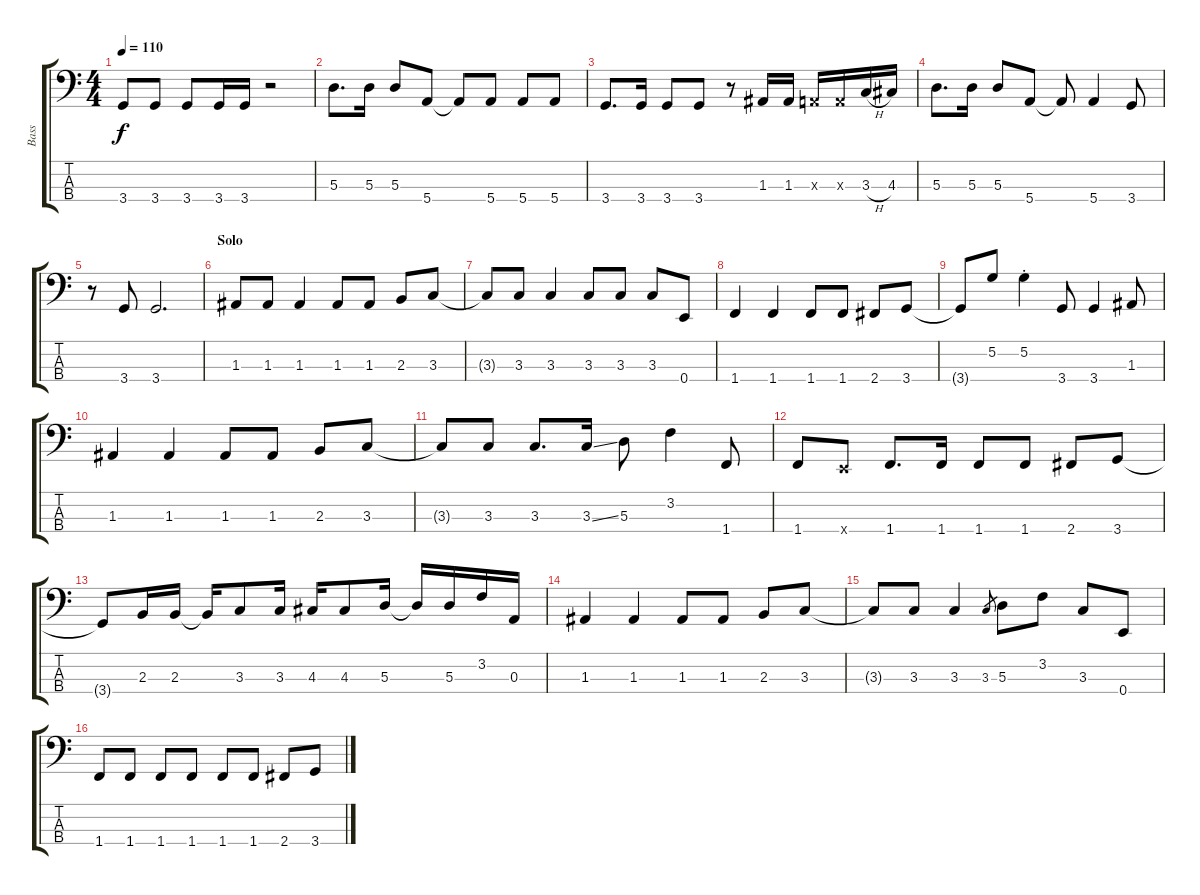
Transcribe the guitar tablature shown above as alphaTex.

\track ("Bass" "Bass") {instrument electricbassfinger}
\staff {score tabs}
\tuning (G2 D2 A1 E1) {hide}
\ts (4 4)
\tempo 110
\clef f4
\ks c
3.4{t}.8{dy f} 3.4.8 3.4.8 3.4.16 3.4.16 r.2 |
5.3.8{d} 5.3.16 5.3.8 5.4.8 5.4{t}.8 5.4.8 5.4.8 5.4.8 |
3.4.8{d} 3.4.16 3.4.8 3.4.8 r.8 1.3.16 1.3.16 0.3{x}.16 0.3{x}.16 3.3{h}.16 4.3.16 |
5.3.8{d} 5.3.16 5.3.8 5.4.8 5.4{t}.8 5.4.4 3.4.8 |
r.8 3.4.8 3.4.2{d} |
\section ("" "Solo")
1.3.8 1.3.8 1.3.4 1.3.8 1.3.8 2.3.8 3.3.8 |
3.3{t}.8 3.3.8 3.3.4 3.3.8 3.3.8 3.3.8 0.4.8 |
1.4.4 1.4.4 1.4.8 1.4.8 2.4.8 3.4.8 |
3.4{t}.8 5.2.8 5.2{st}.4 3.4.8 3.4.4 1.3.8 |
1.3.4 1.3.4 1.3.8 1.3.8 2.3.8 3.3.8 |
3.3{t}.8 3.3.8 3.3.8{d} 3.3{ss}.16 5.3.8 3.2.4 1.4.8 |
1.4.8 0.4{x}.8 1.4.8{d} 1.4.16 1.4.8 1.4.8 2.4.8 3.4.8 |
3.4{t}.8 2.3.16 2.3.16 2.3{t}.16 3.3.8 3.3.16 4.3.16 4.3.8 5.3.16 5.3{t}.16 5.3.16 3.2.16 0.3.16 |
1.3.4 1.3.4 1.3.8 1.3.8 2.3.8 3.3.8 |
3.3{t}.8 3.3.8 3.3.4 3.3.8{gr} 5.3.8 3.2.8 3.3.8 0.4.8 |
1.4.8 1.4.8 1.4.8 1.4.8 1.4.8 1.4.8 2.4.8 3.4.8
